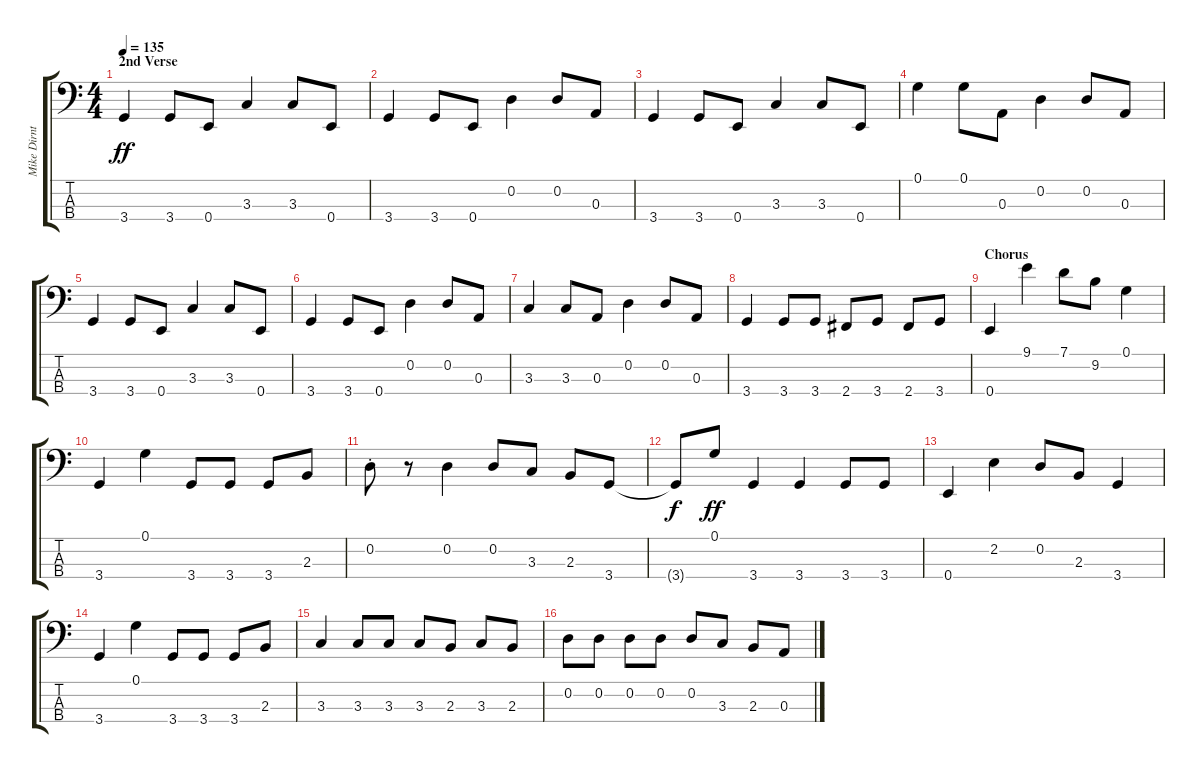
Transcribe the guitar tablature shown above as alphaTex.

\track ("Mike Dirnt (Bass 2)" "Mike Dirnt") {instrument electricbassfinger}
\staff {score tabs}
\tuning (G2 D2 A1 E1) {hide}
\ts (4 4)
\section ("" "2nd Verse")
\tempo 135
\clef f4
\ks c
3.4.4{dy ff} 3.4.8 0.4.8 3.3.4 3.3.8 0.4.8 |
3.4.4 3.4.8 0.4.8 0.2.4 0.2.8 0.3.8 |
3.4.4 3.4.8 0.4.8 3.3.4 3.3.8 0.4.8 |
0.1.4 0.1.8 0.3.8 0.2.4 0.2.8 0.3.8 |
3.4.4 3.4.8 0.4.8 3.3.4 3.3.8 0.4.8 |
3.4.4 3.4.8 0.4.8 0.2.4 0.2.8 0.3.8 |
3.3.4 3.3.8 0.3.8 0.2.4 0.2.8 0.3.8 |
3.4.4 3.4.8 3.4.8 2.4.8 3.4.8 2.4.8 3.4.8 |
\section ("" "Chorus")
0.4.4 9.1.4 7.1.8 9.2.8 0.1.4 |
3.4.4 0.1.4 3.4.8 3.4.8 3.4.8 2.3.8 |
0.2{st}.8 r.8 0.2.4 0.2.8 3.3.8 2.3.8 3.4.8 |
3.4{t}.8{dy f} 0.1.8{dy ff} 3.4.4 3.4.4 3.4.8 3.4.8 |
0.4.4 2.2.4 0.2.8 2.3.8 3.4.4 |
3.4.4 0.1.4 3.4.8 3.4.8 3.4.8 2.3.8 |
3.3.4 3.3.8 3.3.8 3.3.8 2.3.8 3.3.8 2.3.8 |
0.2.8 0.2.8 0.2.8 0.2.8 0.2.8 3.3.8 2.3.8 0.3.8
